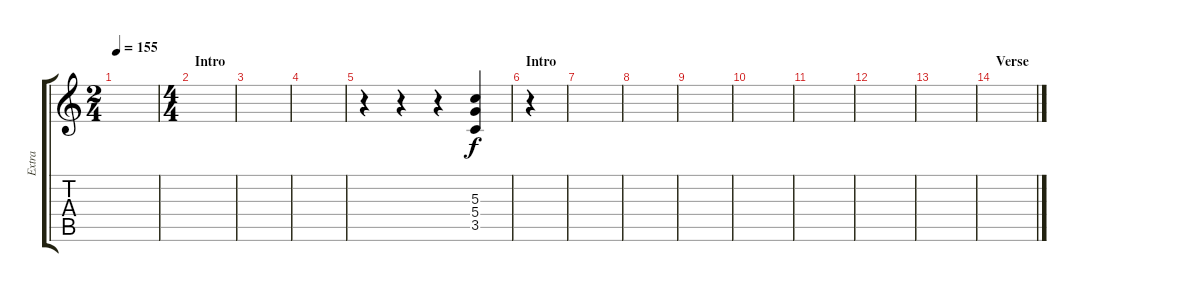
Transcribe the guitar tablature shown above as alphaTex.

\track ("Extra" "Extra") {instrument distortionguitar}
\staff {score tabs}
\tuning (E4 B3 G3 D3 A2 E2) {hide}
\ts (2 4)
\tempo 155
\clef g2
\ks c
|
\ts (4 4)
\section ("" "Intro")
|
|
|
r.4 r.4 r.4 (5.3 5.4 3.5).4 |
\section ("" "Intro")
r.4 |
|
|
|
|
|
|
|
\section ("" "Verse")
